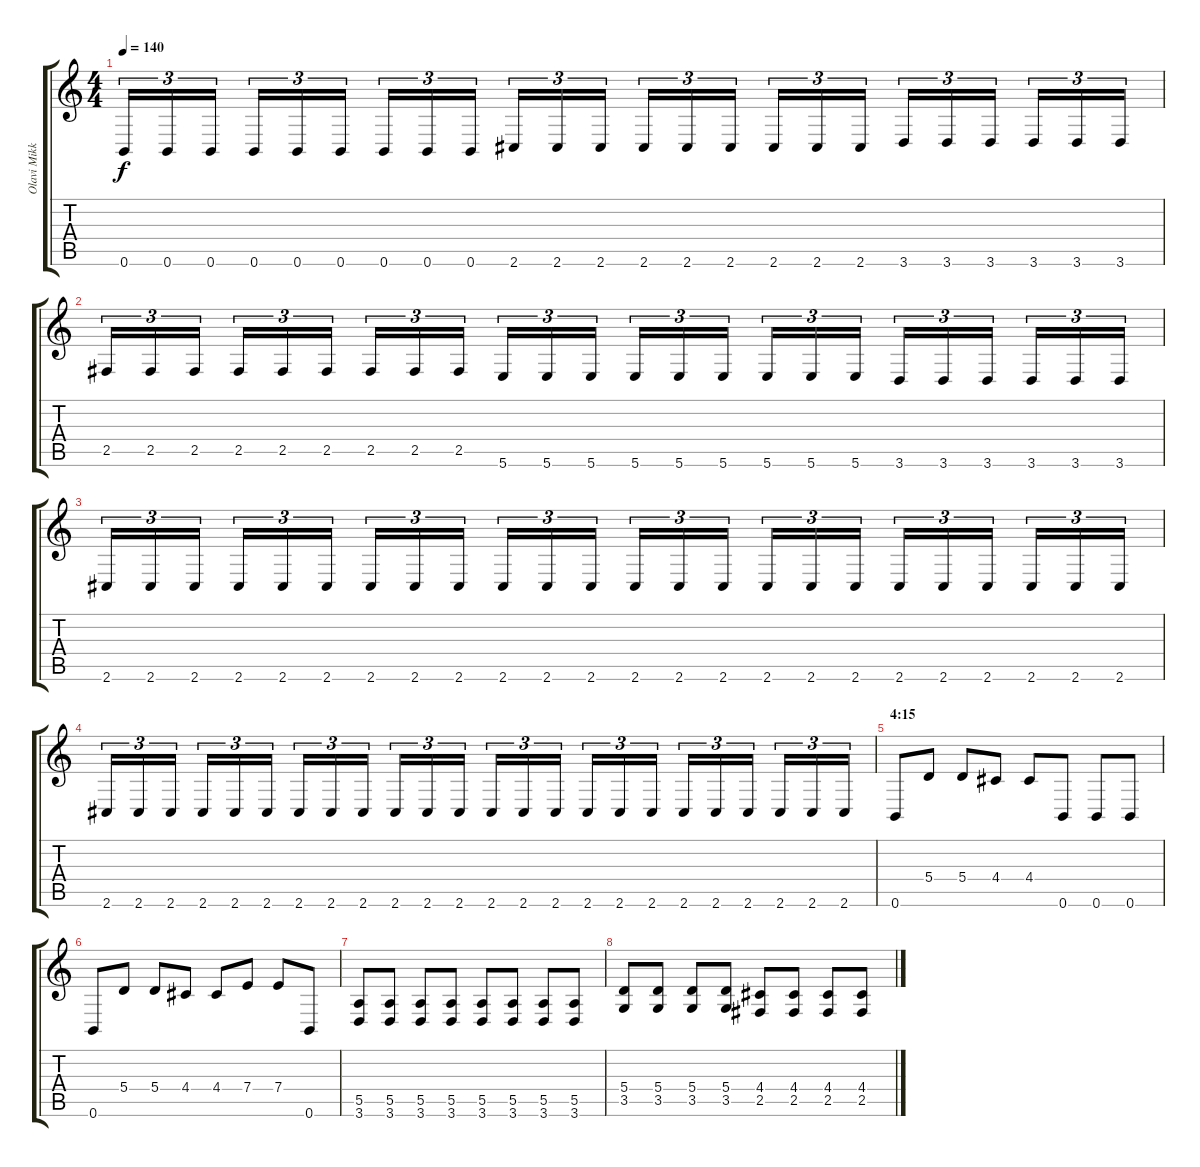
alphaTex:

\track ("Olavi Mikkonen" "Olavi Mikk") {instrument distortionguitar}
\staff {score tabs}
\tuning (B3 Gb3 D3 A2 E2 B1) {hide}
\ts (4 4)
\tempo 140
\clef g2
\ks c
0.6.16{tu (3 2) dy f} 0.6.16{tu (3 2)} 0.6.16{tu (3 2)} 0.6.16{tu (3 2)} 0.6.16{tu (3 2)} 0.6.16{tu (3 2)} 0.6.16{tu (3 2)} 0.6.16{tu (3 2)} 0.6.16{tu (3 2)} 2.6.16{tu (3 2)} 2.6.16{tu (3 2)} 2.6.16{tu (3 2)} 2.6.16{tu (3 2)} 2.6.16{tu (3 2)} 2.6.16{tu (3 2)} 2.6.16{tu (3 2)} 2.6.16{tu (3 2)} 2.6.16{tu (3 2)} 3.6.16{tu (3 2)} 3.6.16{tu (3 2)} 3.6.16{tu (3 2)} 3.6.16{tu (3 2)} 3.6.16{tu (3 2)} 3.6.16{tu (3 2)} |
2.5.16{tu (3 2)} 2.5.16{tu (3 2)} 2.5.16{tu (3 2)} 2.5.16{tu (3 2)} 2.5.16{tu (3 2)} 2.5.16{tu (3 2)} 2.5.16{tu (3 2)} 2.5.16{tu (3 2)} 2.5.16{tu (3 2)} 5.6.16{tu (3 2)} 5.6.16{tu (3 2)} 5.6.16{tu (3 2)} 5.6.16{tu (3 2)} 5.6.16{tu (3 2)} 5.6.16{tu (3 2)} 5.6.16{tu (3 2)} 5.6.16{tu (3 2)} 5.6.16{tu (3 2)} 3.6.16{tu (3 2)} 3.6.16{tu (3 2)} 3.6.16{tu (3 2)} 3.6.16{tu (3 2)} 3.6.16{tu (3 2)} 3.6.16{tu (3 2)} |
2.6.16{tu (3 2)} 2.6.16{tu (3 2)} 2.6.16{tu (3 2)} 2.6.16{tu (3 2)} 2.6.16{tu (3 2)} 2.6.16{tu (3 2)} 2.6.16{tu (3 2)} 2.6.16{tu (3 2)} 2.6.16{tu (3 2)} 2.6.16{tu (3 2)} 2.6.16{tu (3 2)} 2.6.16{tu (3 2)} 2.6.16{tu (3 2)} 2.6.16{tu (3 2)} 2.6.16{tu (3 2)} 2.6.16{tu (3 2)} 2.6.16{tu (3 2)} 2.6.16{tu (3 2)} 2.6.16{tu (3 2)} 2.6.16{tu (3 2)} 2.6.16{tu (3 2)} 2.6.16{tu (3 2)} 2.6.16{tu (3 2)} 2.6.16{tu (3 2)} |
2.6.16{tu (3 2)} 2.6.16{tu (3 2)} 2.6.16{tu (3 2)} 2.6.16{tu (3 2)} 2.6.16{tu (3 2)} 2.6.16{tu (3 2)} 2.6.16{tu (3 2)} 2.6.16{tu (3 2)} 2.6.16{tu (3 2)} 2.6.16{tu (3 2)} 2.6.16{tu (3 2)} 2.6.16{tu (3 2)} 2.6.16{tu (3 2)} 2.6.16{tu (3 2)} 2.6.16{tu (3 2)} 2.6.16{tu (3 2)} 2.6.16{tu (3 2)} 2.6.16{tu (3 2)} 2.6.16{tu (3 2)} 2.6.16{tu (3 2)} 2.6.16{tu (3 2)} 2.6.16{tu (3 2)} 2.6.16{tu (3 2)} 2.6.16{tu (3 2)} |
\section ("" "4:15")
0.6.8 5.4.8 5.4.8 4.4.8 4.4.8 0.6.8 0.6.8 0.6.8 |
0.6.8 5.4.8 5.4.8 4.4.8 4.4.8 7.4.8 7.4.8 0.6.8 |
(5.5 3.6).8 (5.5 3.6).8 (5.5 3.6).8 (5.5 3.6).8 (5.5 3.6).8 (5.5 3.6).8 (5.5 3.6).8 (5.5 3.6).8 |
(5.4 3.5).8 (5.4 3.5).8 (5.4 3.5).8 (5.4 3.5).8 (4.4 2.5).8 (4.4 2.5).8 (4.4 2.5).8 (4.4 2.5).8
